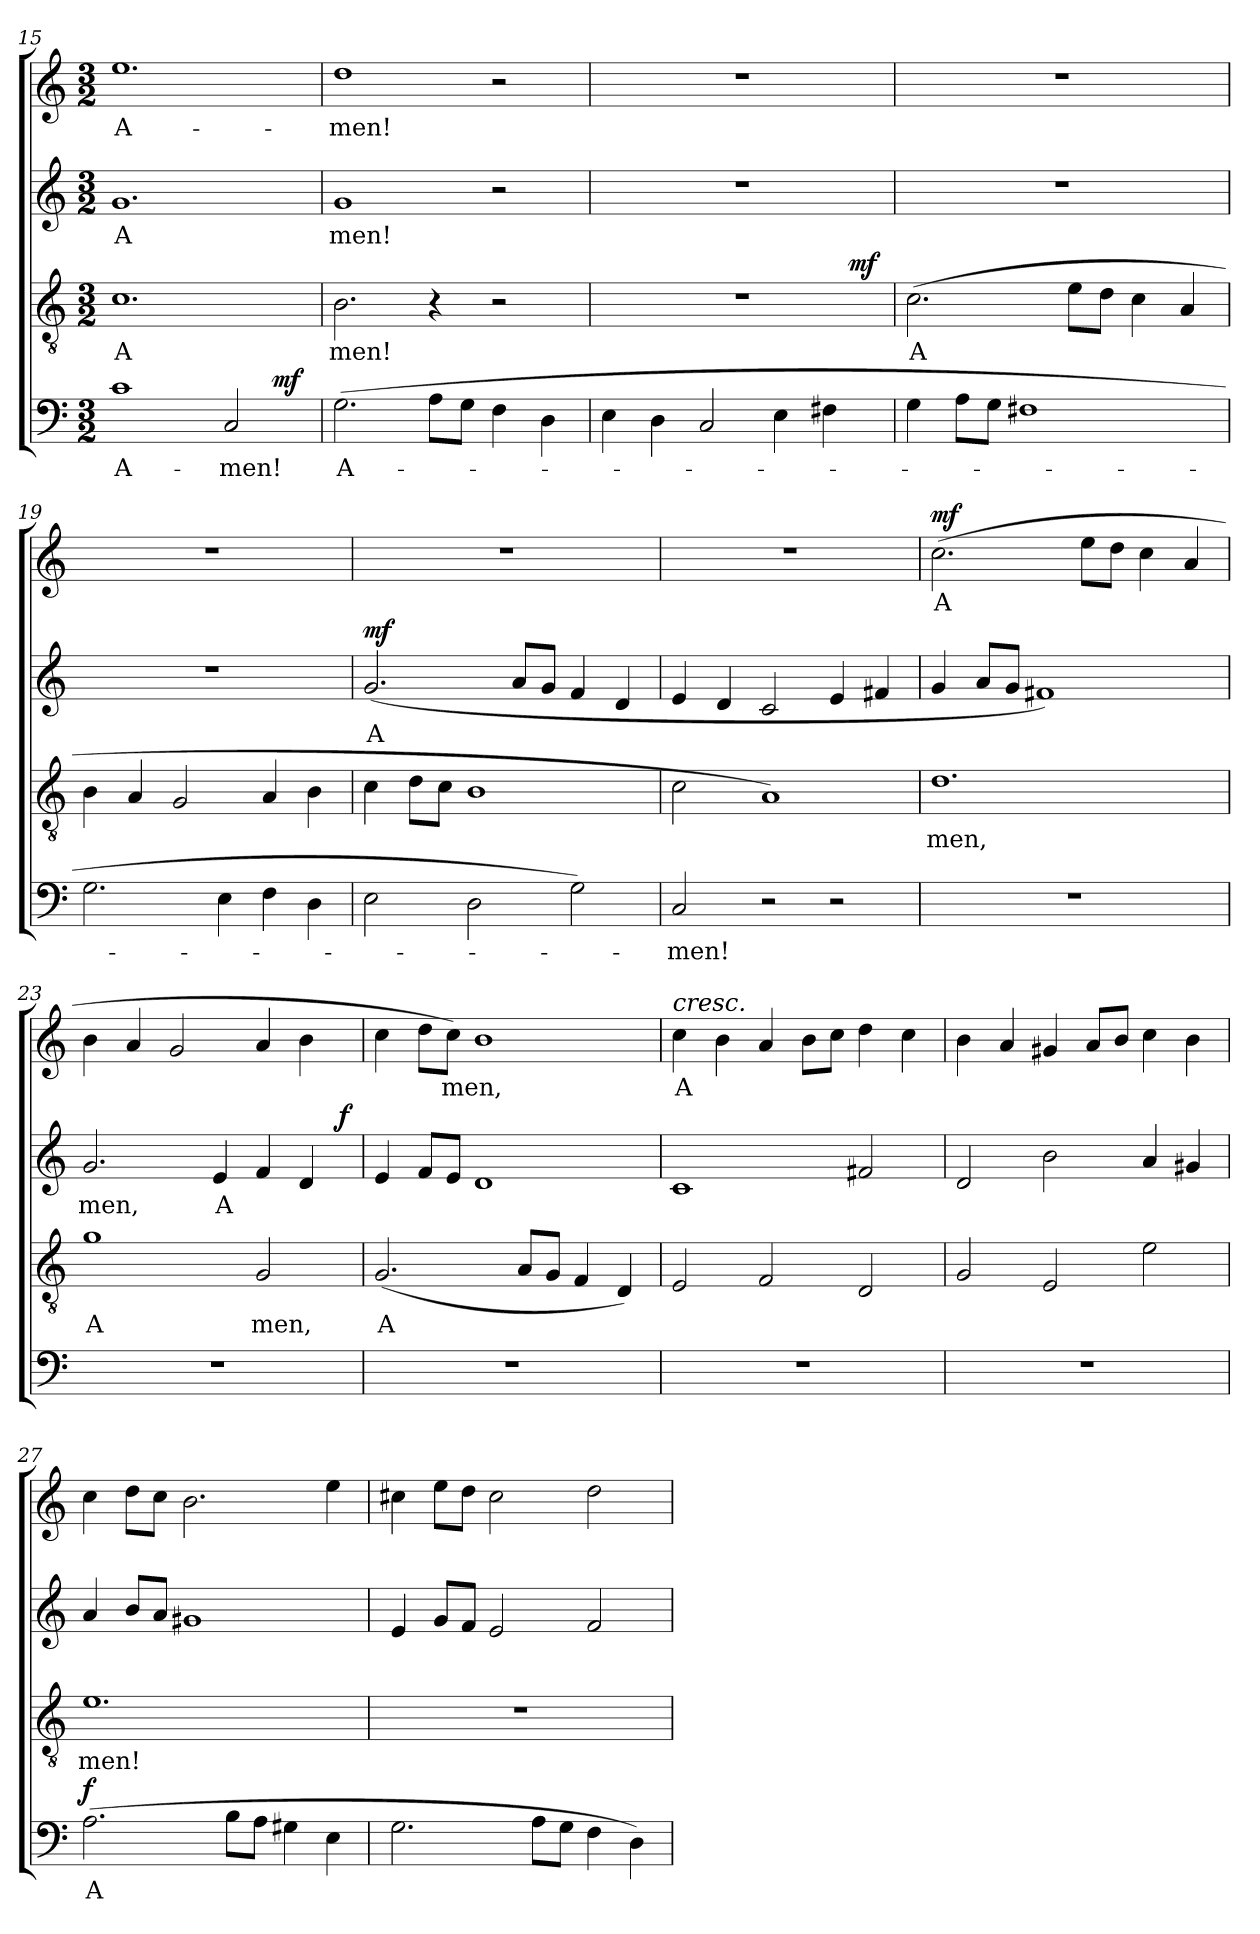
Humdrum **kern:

**kern	**text	**dynam	**kern	**text	**dynam	**kern	**text	**dynam	**kern	**text	**dynam
*part4	*part4	*part4	*part3	*part3	*part3	*part2	*part2	*part2	*part1	*part1	*part1
*staff4	*staff4	*staff4	*staff3	*staff3	*staff3	*staff2	*staff2	*staff2	*staff1	*staff1	*staff1
!!LO:LB:g=z
*clefF4	*	*	*clefGv2	*	*	*clefG2	*	*	*clefG2	*	*
*k[]	*	*	*k[]	*	*	*k[]	*	*	*k[]	*	*
*C:	*	*	*C:	*	*	*C:	*	*	*C:	*	*
*M3/2	*	*	*M3/2	*	*	*M3/2	*	*	*M3/2	*	*
=15	=15	=15	=15	=15	=15	=15	=15	=15	=15	=15	=15
!	!LO:LY:b	!	!	!LO:LY:b	!	!	!LO:LY:b	!	!	!LO:LY:b	!
*^	*	*	*	*	*	*	*	*	*	*	*
1c	1ryy	A-	.	1.c	A	.	1.g	A	.	1.ee	A-	.
!	!	!LO:LY:b	!	!	!	!	!	!	!	!	!	!
2C/	4ryy	-men!	.	.	.	.	.	.	.	.	.	.
!	!	!	!LO:DY:a	!	!	!	!	!	!	!	!	!
.	4ryy	.	mf	.	.	.	.	.	.	.	.	.
=16	=16	=16	=16	=16	=16	=16	=16	=16	=16	=16	=16	=16
!	!	!LO:LY:b	!	!	!LO:LY:b	!	!	!LO:LY:b	!	!	!LO:LY:b	!
*v	*v	*	*	*	*	*	*	*	*	*	*	*
(>2.G\	A-	.	2.B\	men!	.	1g	men!	.	1dd	-men!	.
8A\L	.	.	4r	.	.	.	.	.	.	.	.
8G\J	.	.	.	.	.	.	.	.	.	.	.
4F\	.	.	2r	.	.	2r	.	.	2r	.	.
4D\	.	.	.	.	.	.	.	.	.	.	.
=17	=17	=17	=17	=17	=17	=17	=17	=17	=17	=17	=17
!	!	!	!LO:N:vis=1	!	!	!LO:N:vis=1	!	!	!LO:N:vis=1	!	!
*	*	*	*^	*	*	*	*	*	*	*	*
4E\	.	.	1.r	1ryy	.	.	1.r	.	.	1.r	.	.
4D\	.	.	.	.	.	.	.	.	.	.	.	.
2C/	.	.	.	.	.	.	.	.	.	.	.	.
4E\	.	.	.	4ryy	.	.	.	.	.	.	.	.
4F#X\	.	.	.	16.ryy	.	.	.	.	.	.	.	.
!	!	!	!	!	!	!LO:DY:a	!	!	!	!	!	!
.	.	.	.	8ryy	.	mf	.	.	.	.	.	.
.	.	.	.	32ryy	.	.	.	.	.	.	.	.
=18	=18	=18	=18	=18	=18	=18	=18	=18	=18	=18	=18	=18
!	!	!	!	!	!LO:LY:b	!	!LO:N:vis=1	!	!	!LO:N:vis=1	!	!
*	*	*	*v	*v	*	*	*	*	*	*	*	*
4G\	.	.	(>2.c\	A	.	1.r	.	.	1.r	.	.
8A\L	.	.	.	.	.	.	.	.	.	.	.
8G\J	.	.	.	.	.	.	.	.	.	.	.
1F#X	.	.	.	.	.	.	.	.	.	.	.
.	.	.	8e\L	.	.	.	.	.	.	.	.
.	.	.	8d\J	.	.	.	.	.	.	.	.
.	.	.	4c\	.	.	.	.	.	.	.	.
.	.	.	4A/	.	.	.	.	.	.	.	.
=19	=19	=19	=19	=19	=19	=19	=19	=19	=19	=19	=19
!	!	!	!	!	!	!LO:N:vis=1	!	!	!LO:N:vis=1	!	!
2.G\	.	.	4B\	.	.	1.r	.	.	1.r	.	.
.	.	.	4A/	.	.	.	.	.	.	.	.
.	.	.	2G/	.	.	.	.	.	.	.	.
4E\	.	.	.	.	.	.	.	.	.	.	.
4F\	.	.	4A/	.	.	.	.	.	.	.	.
4D\	.	.	4B\	.	.	.	.	.	.	.	.
!!LO:PB:g=z
=20	=20	=20	=20	=20	=20	=20	=20	=20	=20	=20	=20
!	!	!	!	!	!	!	!LO:LY:b	!LO:DY:a	!LO:N:vis=1	!	!
2E\	.	.	4c\	.	.	(<2.g/	A	mf	1.r	.	.
.	.	.	8d\L	.	.	.	.	.	.	.	.
.	.	.	8c\J	.	.	.	.	.	.	.	.
2D\	.	.	1B	.	.	.	.	.	.	.	.
.	.	.	.	.	.	8a/L	.	.	.	.	.
.	.	.	.	.	.	8g/J	.	.	.	.	.
2G\)	.	.	.	.	.	4f/	.	.	.	.	.
.	.	.	.	.	.	4d/	.	.	.	.	.
=21	=21	=21	=21	=21	=21	=21	=21	=21	=21	=21	=21
!	!LO:LY:b	!	!	!	!	!	!	!	!LO:N:vis=1	!	!
2C/	-men!	.	2c\	.	.	4e/	.	.	1.r	.	.
.	.	.	.	.	.	4d/	.	.	.	.	.
2r	.	.	1A)	.	.	2c/	.	.	.	.	.
2r	.	.	.	.	.	4e/	.	.	.	.	.
.	.	.	.	.	.	4f#X/	.	.	.	.	.
=22	=22	=22	=22	=22	=22	=22	=22	=22	=22	=22	=22
!LO:N:vis=1	!	!	!	!LO:LY:b	!	!	!	!	!	!LO:LY:b	!LO:DY:a
1.r	.	.	1.d	men,	.	4g/	.	.	(>2.cc\	A	mf
.	.	.	.	.	.	8a/L	.	.	.	.	.
.	.	.	.	.	.	8g/J	.	.	.	.	.
.	.	.	.	.	.	1f#X)	.	.	.	.	.
.	.	.	.	.	.	.	.	.	8ee\L	.	.
.	.	.	.	.	.	.	.	.	8dd\J	.	.
.	.	.	.	.	.	.	.	.	4cc\	.	.
.	.	.	.	.	.	.	.	.	4a/	.	.
=23	=23	=23	=23	=23	=23	=23	=23	=23	=23	=23	=23
!LO:N:vis=1	!	!	!	!LO:LY:b	!	!	!LO:LY:b	!	!	!	!
*	*	*	*	*	*	*^	*	*	*	*	*
1.r	.	.	1g	A	.	2.g/	1ryy	men,	.	4b\	.	.
.	.	.	.	.	.	.	.	.	.	4a/	.	.
.	.	.	.	.	.	.	.	.	.	2g/	.	.
!	!	!	!	!	!	!	!	!LO:LY:b	!	!	!	!
.	.	.	.	.	.	4e/	.	A	.	.	.	.
!	!	!	!	!LO:LY:b	!	!	!	!	!	!	!	!
.	.	.	2G/	men,	.	4f/	4ryy	.	.	4a/	.	.
.	.	.	.	.	.	4d/	8ryy	.	.	4b\	.	.
.	.	.	.	.	.	.	32ryy	.	.	.	.	.
!	!	!	!	!	!	!	!	!	!LO:DY:b	!	!	!
.	.	.	.	.	.	.	16.ryy	.	f	.	.	.
=24	=24	=24	=24	=24	=24	=24	=24	=24	=24	=24	=24	=24
!LO:N:vis=1	!	!	!	!LO:LY:b	!	!	!	!	!	!	!	!
*	*	*	*	*	*	*v	*v	*	*	*	*	*
1.r	.	.	(2.G/	A	.	4e/	.	.	4cc\	.	.
.	.	.	.	.	.	8f/L	.	.	8dd\L	.	.
!	!	!	!	!	!	!	!	!	!	!LO:LY:b	!
.	.	.	.	.	.	8e/J	.	.	8cc\J)	men,	.
.	.	.	.	.	.	1d	.	.	1b	.	.
.	.	.	8A/L	.	.	.	.	.	.	.	.
.	.	.	8G/J	.	.	.	.	.	.	.	.
.	.	.	4F/	.	.	.	.	.	.	.	.
.	.	.	4D/)	.	.	.	.	.	.	.	.
!!LO:LB:g=z
=25	=25	=25	=25	=25	=25	=25	=25	=25	=25	=25	=25
!	!	!	!	!	!	!	!	!	!LO:TX:a:i:t=cresc.	!	!
!LO:N:vis=1	!	!	!	!	!	!	!	!	!	!LO:LY:b	!
1.r	.	.	2E/	.	.	1c	.	.	4cc\	A	.
.	.	.	.	.	.	.	.	.	4b\	.	.
.	.	.	2F/	.	.	.	.	.	4a/	.	.
.	.	.	.	.	.	.	.	.	8b\L	.	.
.	.	.	.	.	.	.	.	.	8cc\J	.	.
.	.	.	2D/	.	.	2f#X/	.	.	4dd\	.	.
.	.	.	.	.	.	.	.	.	4cc\	.	.
=26	=26	=26	=26	=26	=26	=26	=26	=26	=26	=26	=26
!LO:N:vis=1	!	!	!	!	!	!	!	!	!	!	!
1.r	.	.	2G/	.	.	2d/	.	.	4b\	.	.
.	.	.	.	.	.	.	.	.	4a/	.	.
.	.	.	2E/	.	.	2b\	.	.	4g#X/	.	.
.	.	.	.	.	.	.	.	.	8a/L	.	.
.	.	.	.	.	.	.	.	.	8b/J	.	.
.	.	.	2e\	.	.	4a/	.	.	4cc\	.	.
.	.	.	.	.	.	4g#X/	.	.	4b\	.	.
=27	=27	=27	=27	=27	=27	=27	=27	=27	=27	=27	=27
!	!LO:LY:b	!LO:DY:a	!	!LO:LY:b	!	!	!	!	!	!	!
(>2.A\	A	f	1.e	men!	.	4a/	.	.	4cc\	.	.
.	.	.	.	.	.	8b/L	.	.	8dd\L	.	.
.	.	.	.	.	.	8a/J	.	.	8cc\J	.	.
.	.	.	.	.	.	1g#X	.	.	2.b\	.	.
8B\L	.	.	.	.	.	.	.	.	.	.	.
8A\J	.	.	.	.	.	.	.	.	.	.	.
4G#X\	.	.	.	.	.	.	.	.	.	.	.
4E\	.	.	.	.	.	.	.	.	4ee\	.	.
=28	=28	=28	=28	=28	=28	=28	=28	=28	=28	=28	=28
!	!	!	!LO:N:vis=1	!	!	!	!	!	!	!	!
2.G\	.	.	1.r	.	.	4e/	.	.	4cc#X\	.	.
.	.	.	.	.	.	8g/L	.	.	8ee\L	.	.
.	.	.	.	.	.	8f/J	.	.	8dd\J	.	.
.	.	.	.	.	.	2e/	.	.	2cc#\	.	.
8A\L	.	.	.	.	.	.	.	.	.	.	.
8G\J	.	.	.	.	.	.	.	.	.	.	.
4F\	.	.	.	.	.	2f/	.	.	2dd\	.	.
4D\)	.	.	.	.	.	.	.	.	.	.	.
=	=	=	=	=	=	=	=	=	=	=	=
*-	*-	*-	*-	*-	*-	*-	*-	*-	*-	*-	*-
